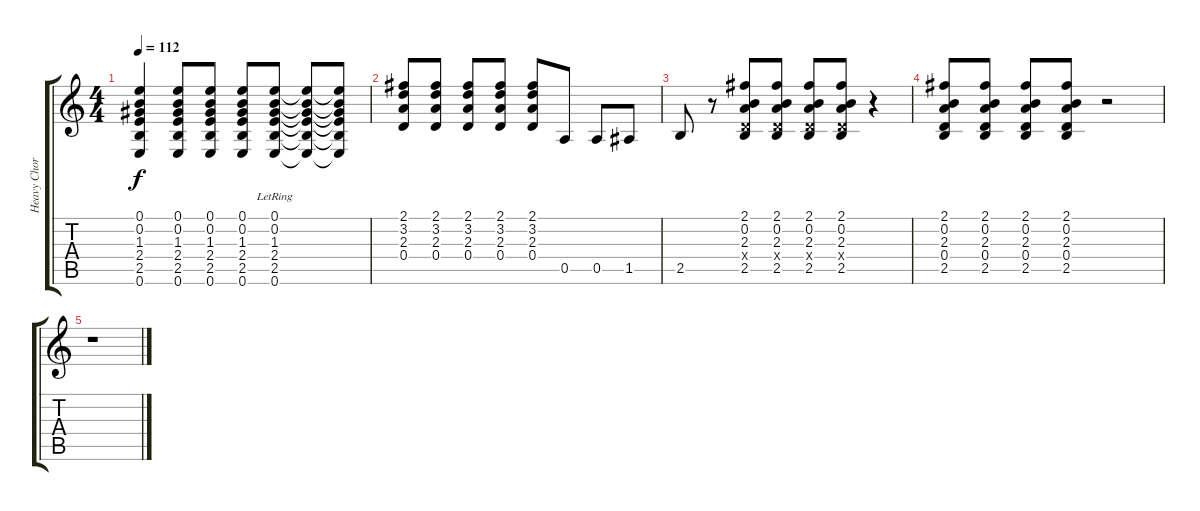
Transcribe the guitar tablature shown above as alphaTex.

\track ("Heavy Chorus" "Heavy Chor") {instrument distortionguitar}
\staff {score tabs}
\tuning (E4 B3 G3 D3 A2 E2) {hide}
\ts (4 4)
\tempo 112
\clef g2
\ks c
(0.1 0.2 1.3 2.4 2.5 0.6).4{dy f} (0.1 0.2 1.3 2.4 2.5 0.6).8 (0.1 0.2 1.3 2.4 2.5 0.6).8 (0.1 0.2 1.3 2.4 2.5 0.6).8 (0.1 0.2 1.3 2.4 2.5 0.6{lr}).8 (0.1{t} 0.2{t} 1.3{t} 2.4{t} 2.5{t} 0.6{t}).8 (0.1{t} 0.2{t} 1.3{t} 2.4{t} 2.5{t} 0.6{t}).8 |
(2.1 3.2 2.3 0.4).8 (2.1 3.2 2.3 0.4).8 (2.1 3.2 2.3 0.4).8 (2.1 3.2 2.3 0.4).8 (2.1 3.2 2.3 0.4).8 0.5.8 0.5.8 1.5.8 |
2.5.8 r.8 (2.1 0.2 2.3 0.4{x} 2.5).8 (2.1 0.2 2.3 0.4{x} 2.5).8 (2.1 0.2 2.3 0.4{x} 2.5).8 (2.1 0.2 2.3 0.4{x} 2.5).8 r.4 |
(2.1 0.2 2.3 0.4 2.5).8 (2.1 0.2 2.3 0.4 2.5).8 (2.1 0.2 2.3 0.4 2.5).8 (2.1 0.2 2.3 0.4 2.5).8 r.2 |
r.1
